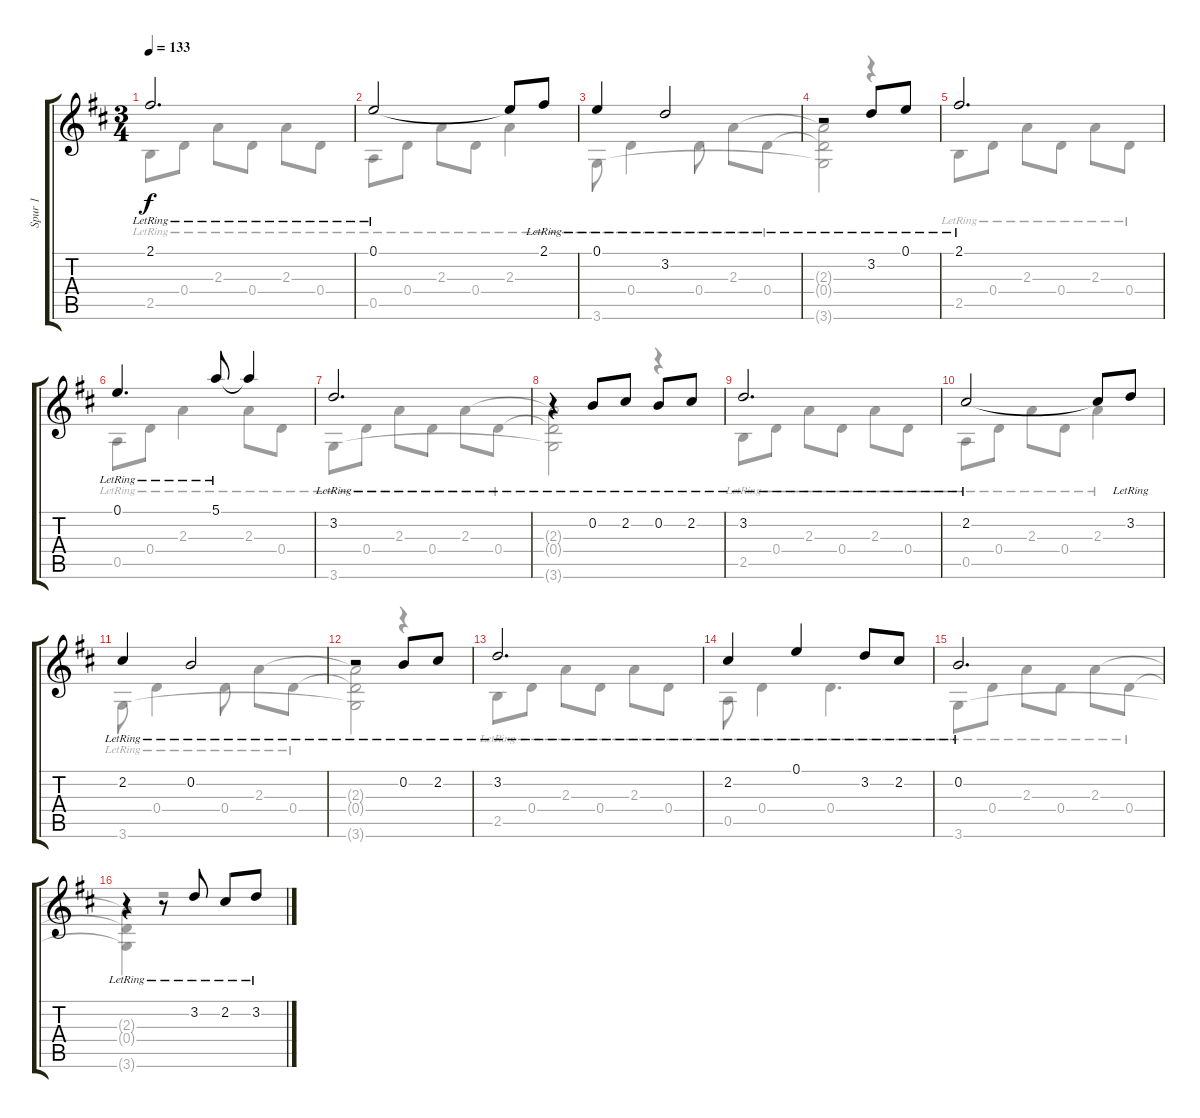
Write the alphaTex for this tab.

\track ("Spur 1" "Spur 1") {instrument acousticguitarnylon}
\staff {score tabs}
\tuning (E4 B3 G3 D3 A2 E2) {hide}
\voice
\ts (3 4)
\tempo 133
\clef g2
\ks d
2.1{lr}.2{d dy f} |
0.1{lr}.2 0.1{t}.8 2.1{lr}.8 |
0.1{lr}.4 3.2{lr}.2 |
r.2 3.2{lr}.8 0.1{lr}.8 |
2.1{lr}.2{d} |
0.1{lr}.4{d} 5.1{lr}.8 5.1{t}.4 |
3.2{lr}.2{d} |
r.4 0.2{lr}.8 2.2{lr}.8 0.2{lr}.8 2.2{lr}.8 |
3.2{lr}.2{d} |
2.2{lr}.2 2.2{t}.8 3.2{lr}.8 |
2.2{lr}.4 0.2{lr}.2 |
r.2 0.2{lr}.8 2.2{lr}.8 |
3.2{lr}.2{d} |
2.2{lr}.4 0.1{lr}.4 3.2{lr}.8 2.2{lr}.8 |
0.2{lr}.2{d} |
r.4 r.8 3.2{lr}.8 2.2{lr}.8 3.2{lr}.8
\voice
\clef g2
\ottava regular
\simile none
\ks d
2.5{lr}.8{dy f} 0.4{lr}.8 2.3{lr}.8 0.4{lr}.8 2.3{lr}.8 0.4{lr}.8 |
0.5{lr}.8 0.4{lr}.8 2.3{lr}.8 0.4{lr}.8 2.3{lr}.4 |
3.6{lr}.8 0.4{lr}.4 0.4{lr}.8 2.3{lr}.8 0.4{lr}.8 |
(2.3{t} 0.4{t} 3.6{t}).2 r.4 |
2.5{lr}.8 0.4{lr}.8 2.3{lr}.8 0.4{lr}.8 2.3{lr}.8 0.4{lr}.8 |
0.5{lr}.8 0.4{lr}.8 2.3{lr}.4 2.3{lr}.8 0.4{lr}.8 |
3.6{lr}.8 0.4{lr}.8 2.3{lr}.8 0.4{lr}.8 2.3{lr}.8 0.4{lr}.8 |
(2.3{t} 0.4{t} 3.6{t}).2 r.4 |
2.5{lr}.8 0.4{lr}.8 2.3{lr}.8 0.4{lr}.8 2.3{lr}.8 0.4{lr}.8 |
0.5{lr}.8 0.4{lr}.8 2.3{lr}.8 0.4{lr}.8 2.3{lr}.4 |
3.6{lr}.8 0.4{lr}.4 0.4{lr}.8 2.3{lr}.8 0.4{lr}.8 |
(2.3{t} 0.4{t} 3.6{t}).2 r.4 |
2.5{lr}.8 0.4{lr}.8 2.3{lr}.8 0.4{lr}.8 2.3{lr}.8 0.4{lr}.8 |
0.5{lr}.8 0.4{lr}.4 0.4{lr}.4{d} |
3.6{lr}.8 0.4{lr}.8 2.3{lr}.8 0.4{lr}.8 2.3{lr}.8 0.4{lr}.8 |
(2.3{t} 0.4{t} 3.6{t}).4 r.2
